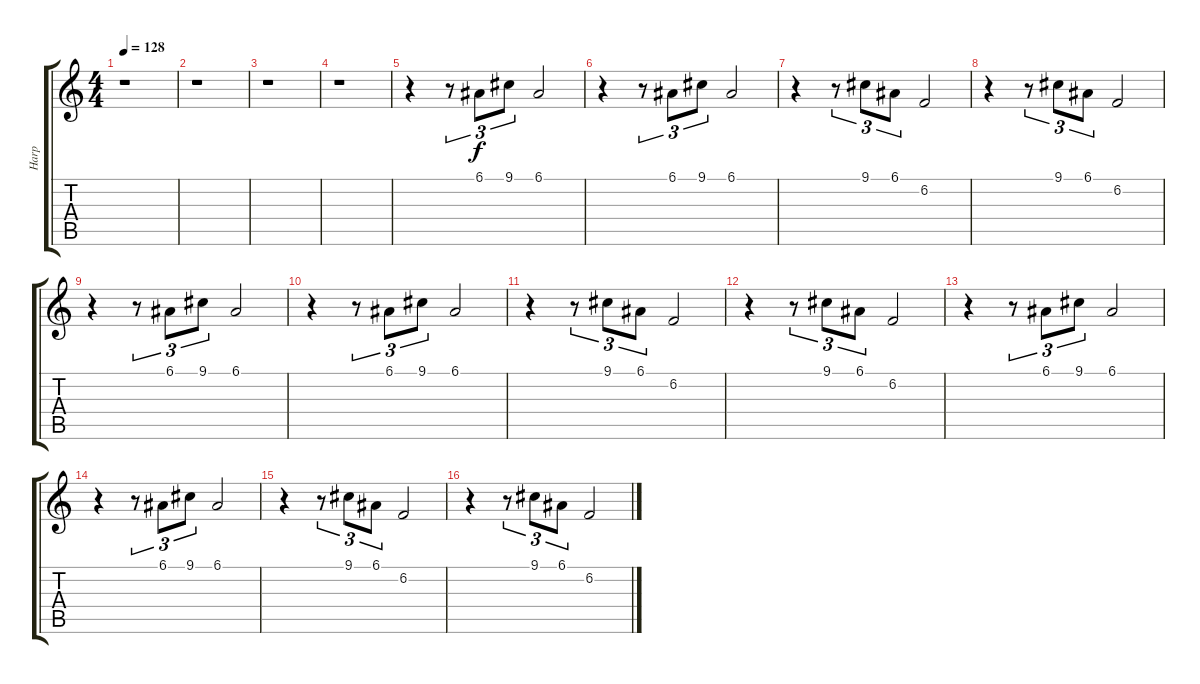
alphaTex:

\track ("Harp" "Harp") {instrument orchestralharp}
\staff {score tabs}
\tuning (E4 B3 G3 D3 A2 E2) {hide}
\ts (4 4)
\tempo 128
\clef g2
\ks c
r.1{dy f} |
r.1 |
r.1 |
r.1 |
r.4 r.8{tu (3 2)} 6.1.8{tu (3 2)} 9.1.8{tu (3 2)} 6.1.2 |
r.4 r.8{tu (3 2)} 6.1.8{tu (3 2)} 9.1.8{tu (3 2)} 6.1.2 |
r.4 r.8{tu (3 2)} 9.1.8{tu (3 2)} 6.1.8{tu (3 2)} 6.2.2 |
r.4 r.8{tu (3 2)} 9.1.8{tu (3 2)} 6.1.8{tu (3 2)} 6.2.2 |
r.4 r.8{tu (3 2)} 6.1.8{tu (3 2)} 9.1.8{tu (3 2)} 6.1.2 |
r.4 r.8{tu (3 2)} 6.1.8{tu (3 2)} 9.1.8{tu (3 2)} 6.1.2 |
r.4 r.8{tu (3 2)} 9.1.8{tu (3 2)} 6.1.8{tu (3 2)} 6.2.2 |
r.4 r.8{tu (3 2)} 9.1.8{tu (3 2)} 6.1.8{tu (3 2)} 6.2.2 |
r.4 r.8{tu (3 2)} 6.1.8{tu (3 2)} 9.1.8{tu (3 2)} 6.1.2 |
r.4 r.8{tu (3 2)} 6.1.8{tu (3 2)} 9.1.8{tu (3 2)} 6.1.2 |
r.4 r.8{tu (3 2)} 9.1.8{tu (3 2)} 6.1.8{tu (3 2)} 6.2.2 |
r.4 r.8{tu (3 2)} 9.1.8{tu (3 2)} 6.1.8{tu (3 2)} 6.2.2
